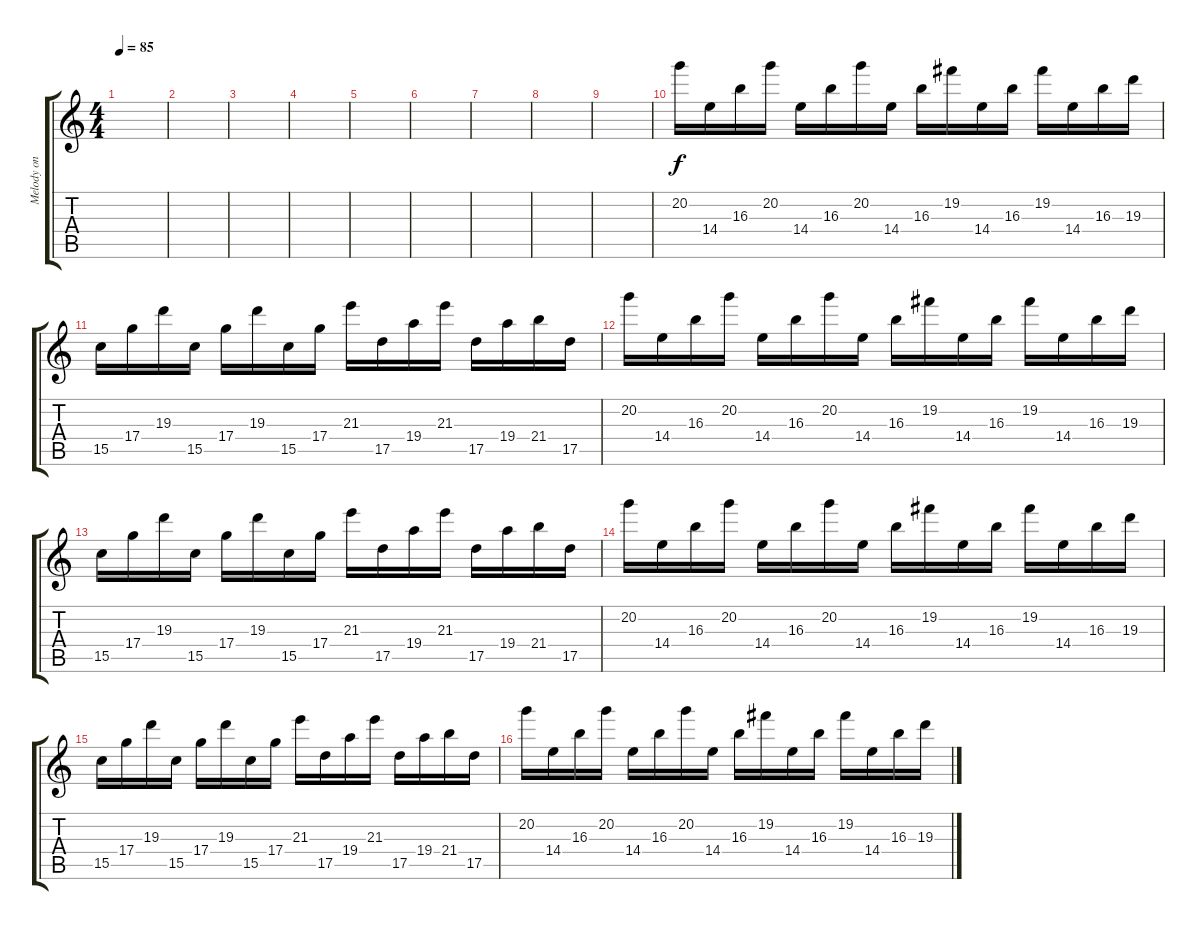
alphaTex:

\track ("Melody on guitar" "Melody on ") {instrument overdrivenguitar}
\staff {score tabs}
\tuning (E4 B3 G3 D3 A2 E2) {hide}
\ts (4 4)
\tempo 85
\clef g2
\ks c
|
|
|
|
|
|
|
|
|
20.2.16 14.4.16 16.3.16 20.2.16 14.4.16 16.3.16 20.2.16 14.4.16 16.3.16 19.2.16 14.4.16 16.3.16 19.2.16 14.4.16 16.3.16 19.3.16 |
15.5.16 17.4.16 19.3.16 15.5.16 17.4.16 19.3.16 15.5.16 17.4.16 21.3.16 17.5.16 19.4.16 21.3.16 17.5.16 19.4.16 21.4.16 17.5.16 |
20.2.16 14.4.16 16.3.16 20.2.16 14.4.16 16.3.16 20.2.16 14.4.16 16.3.16 19.2.16 14.4.16 16.3.16 19.2.16 14.4.16 16.3.16 19.3.16 |
15.5.16 17.4.16 19.3.16 15.5.16 17.4.16 19.3.16 15.5.16 17.4.16 21.3.16 17.5.16 19.4.16 21.3.16 17.5.16 19.4.16 21.4.16 17.5.16 |
20.2.16 14.4.16 16.3.16 20.2.16 14.4.16 16.3.16 20.2.16 14.4.16 16.3.16 19.2.16 14.4.16 16.3.16 19.2.16 14.4.16 16.3.16 19.3.16 |
15.5.16 17.4.16 19.3.16 15.5.16 17.4.16 19.3.16 15.5.16 17.4.16 21.3.16 17.5.16 19.4.16 21.3.16 17.5.16 19.4.16 21.4.16 17.5.16 |
20.2.16 14.4.16 16.3.16 20.2.16 14.4.16 16.3.16 20.2.16 14.4.16 16.3.16 19.2.16 14.4.16 16.3.16 19.2.16 14.4.16 16.3.16 19.3.16
